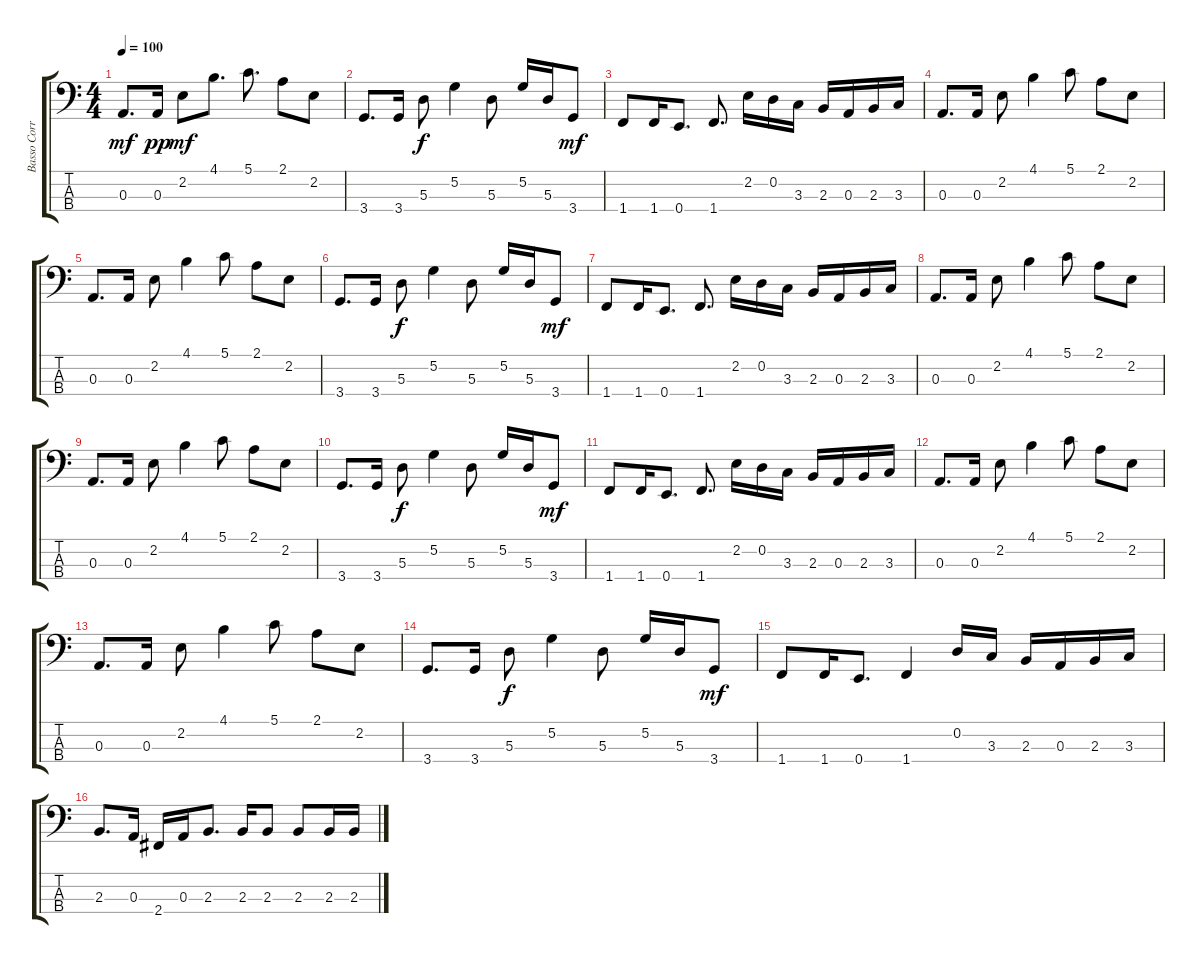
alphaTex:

\track ("Basso Corretto" "Basso Corr") {solo instrument electricbassfinger}
\staff {score tabs}
\tuning (G2 D2 A1 E1) {hide}
\ts (4 4)
\tempo 100
\clef f4
\ks c
0.3.8{d dy mf} 0.3.16{dy pp} 2.2.8{dy mf} 4.1.8{d} 5.1.8{d} 2.1.8 2.2.8 |
3.4.8{d} 3.4.16 5.3.8{dy f} 5.2.4 5.3.8 5.2.16 5.3.16 3.4.8{dy mf} |
1.4.8 1.4.16 0.4.8{d} 1.4.8{d} 2.2.16 0.2.16 3.3.16 2.3.16 0.3.16 2.3.16 3.3.16 |
0.3.8{d} 0.3.16 2.2.8 4.1.4 5.1.8 2.1.8 2.2.8 |
0.3.8{d} 0.3.16 2.2.8 4.1.4 5.1.8 2.1.8 2.2.8 |
3.4.8{d} 3.4.16 5.3.8{dy f} 5.2.4 5.3.8 5.2.16 5.3.16 3.4.8{dy mf} |
1.4.8 1.4.16 0.4.8{d} 1.4.8{d} 2.2.16 0.2.16 3.3.16 2.3.16 0.3.16 2.3.16 3.3.16 |
0.3.8{d} 0.3.16 2.2.8 4.1.4 5.1.8 2.1.8 2.2.8 |
0.3.8{d} 0.3.16 2.2.8 4.1.4 5.1.8 2.1.8 2.2.8 |
3.4.8{d} 3.4.16 5.3.8{dy f} 5.2.4 5.3.8 5.2.16 5.3.16 3.4.8{dy mf} |
1.4.8 1.4.16 0.4.8{d} 1.4.8{d} 2.2.16 0.2.16 3.3.16 2.3.16 0.3.16 2.3.16 3.3.16 |
0.3.8{d} 0.3.16 2.2.8 4.1.4 5.1.8 2.1.8 2.2.8 |
0.3.8{d} 0.3.16 2.2.8 4.1.4 5.1.8 2.1.8 2.2.8 |
3.4.8{d} 3.4.16 5.3.8{dy f} 5.2.4 5.3.8 5.2.16 5.3.16 3.4.8{dy mf} |
1.4.8 1.4.16 0.4.8{d} 1.4.4 0.2.16 3.3.16 2.3.16 0.3.16 2.3.16 3.3.16 |
2.3.8{d} 0.3.16 2.4.16 0.3.16 2.3.8{d} 2.3.16 2.3.8 2.3.8 2.3.16 2.3.16
